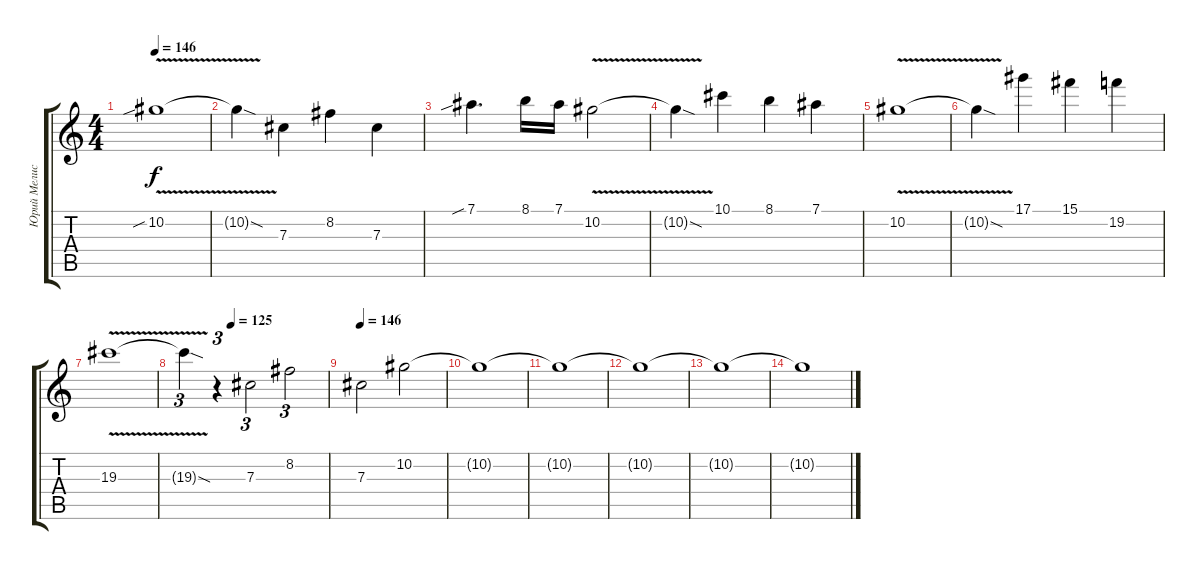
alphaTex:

\track ("Юрий Мелисов" "Юрий Мелис") {instrument distortionguitar}
\staff {score tabs}
\tuning (Eb4 Bb3 Gb3 Db3 Ab2 Eb2) {hide}
\ts (4 4)
\tempo 146
\clef g2
\ks c
10.2{v sib}.1{dy f} |
10.2{sod t}.4 7.3.4 8.2.4 7.3.4 |
7.1{sib}.4{d} 8.1.16 7.1.16 10.2{v}.2 |
10.2{sod t}.4 10.1.4 8.1.4 7.1.4 |
10.2{v}.1 |
10.2{sod t}.4 17.1.4 15.1.4 19.2.4 |
19.3{v}.1 |
\tempo (125 0.3333333333333333)
19.3{sod t}.4{tu (3 2)} r.4{tu (3 2)} 7.3.2{tu (3 2)} 8.2.2{tu (3 2)} |
\tempo 146
7.3.2 10.2.2 |
10.2{t}.1 |
10.2{t}.1 |
10.2{t}.1 |
10.2{t}.1 |
10.2{t}.1
